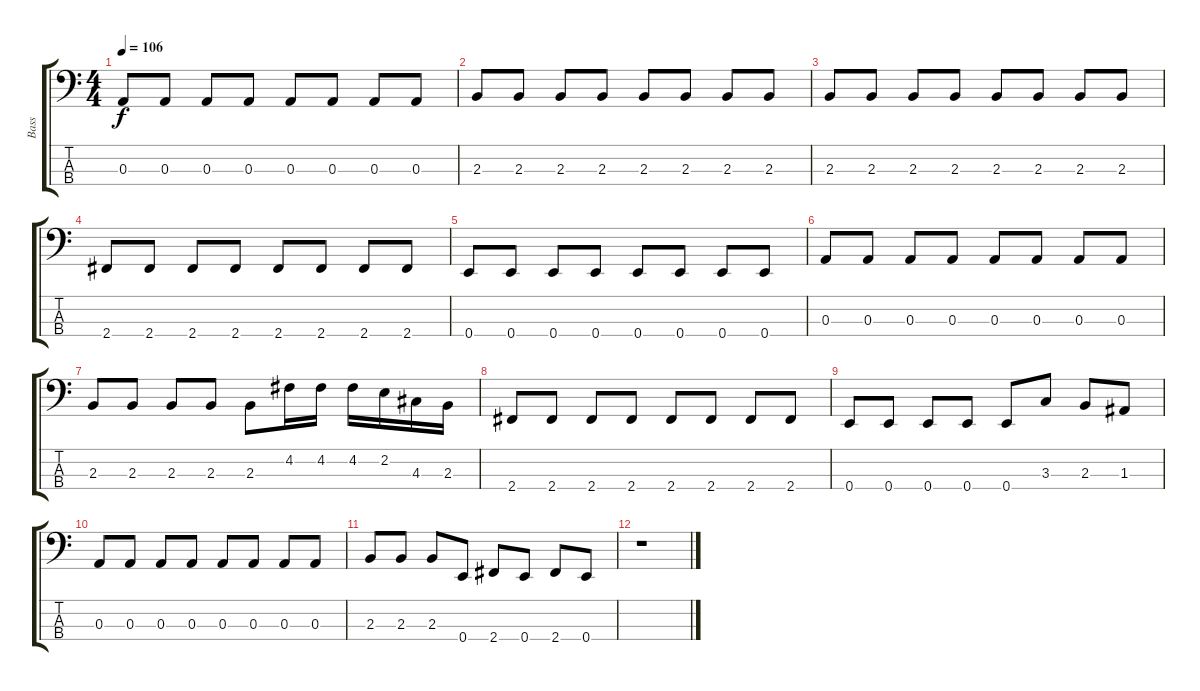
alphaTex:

\track ("Bass" "Bass") {instrument electricbassfinger}
\staff {score tabs}
\tuning (G2 D2 A1 E1) {hide}
\ts (4 4)
\tempo 106
\clef f4
\ks c
0.3.8{dy f} 0.3.8 0.3.8 0.3.8 0.3.8 0.3.8 0.3.8 0.3.8 |
2.3.8 2.3.8 2.3.8 2.3.8 2.3.8 2.3.8 2.3.8 2.3.8 |
2.3.8 2.3.8 2.3.8 2.3.8 2.3.8 2.3.8 2.3.8 2.3.8 |
2.4.8 2.4.8 2.4.8 2.4.8 2.4.8 2.4.8 2.4.8 2.4.8 |
0.4.8 0.4.8 0.4.8 0.4.8 0.4.8 0.4.8 0.4.8 0.4.8 |
0.3.8 0.3.8 0.3.8 0.3.8 0.3.8 0.3.8 0.3.8 0.3.8 |
2.3.8 2.3.8 2.3.8 2.3.8 2.3.8 4.2.16 4.2.16 4.2.16 2.2.16 4.3.16 2.3.16 |
2.4.8 2.4.8 2.4.8 2.4.8 2.4.8 2.4.8 2.4.8 2.4.8 |
0.4.8 0.4.8 0.4.8 0.4.8 0.4.8 3.3.8 2.3.8 1.3.8 |
0.3.8 0.3.8 0.3.8 0.3.8 0.3.8 0.3.8 0.3.8 0.3.8 |
2.3.8 2.3.8 2.3.8 0.4.8 2.4.8 0.4.8 2.4.8 0.4.8 |
r.1
